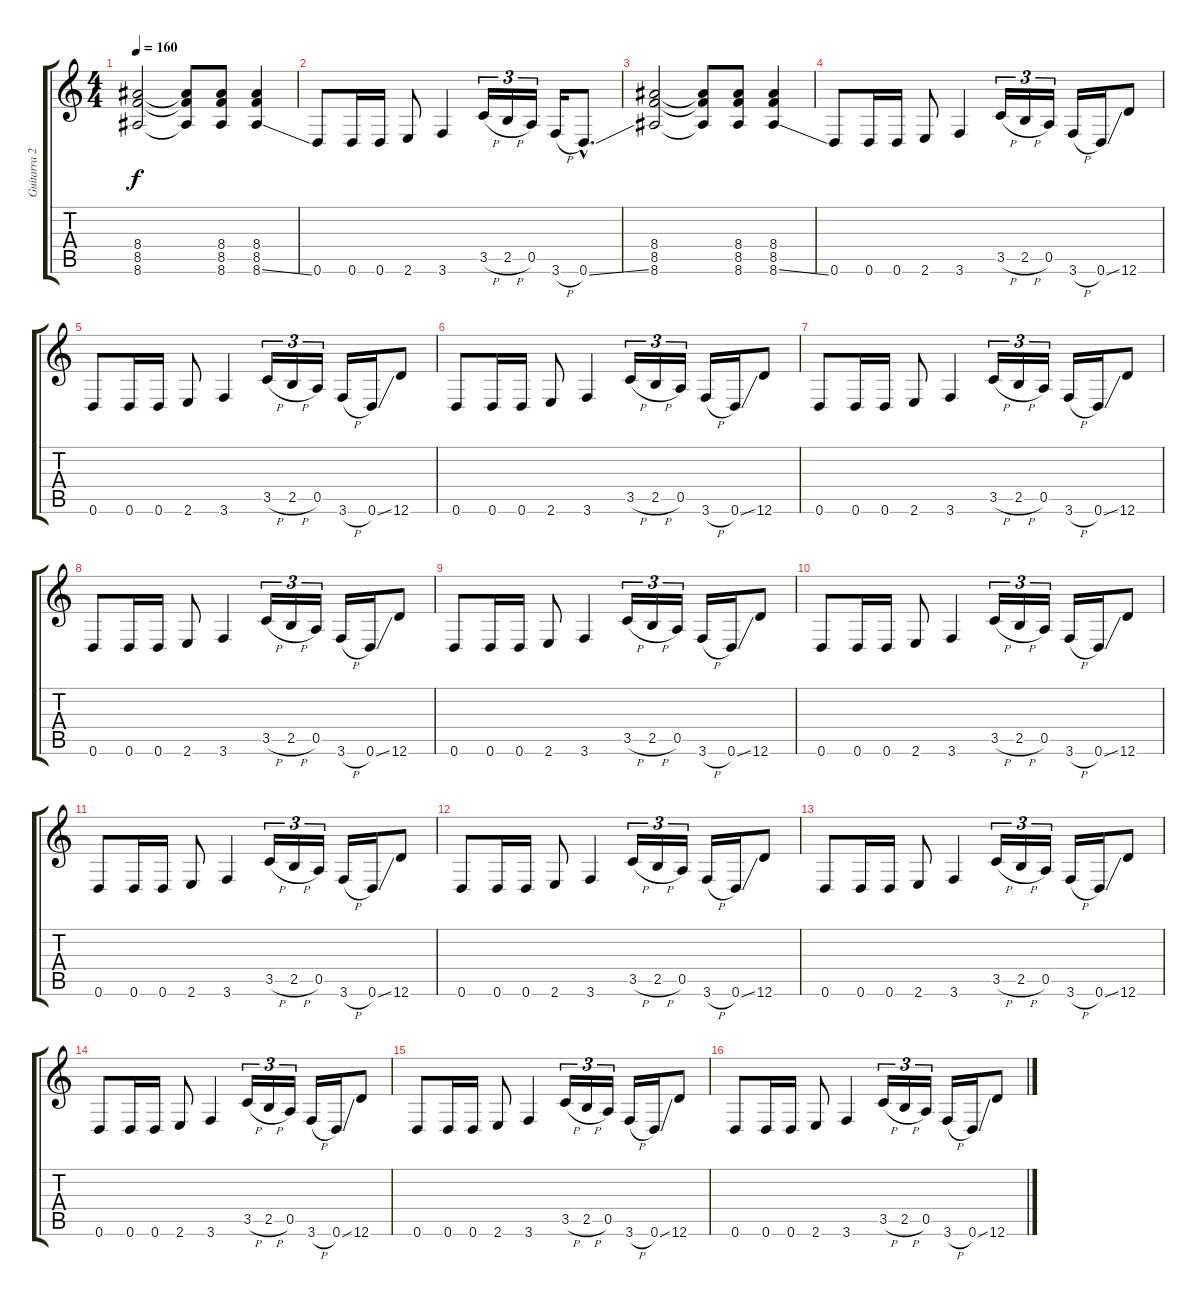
\track ("Guitarra 2" "Guitarra 2") {instrument overdrivenguitar}
\staff {score tabs}
\tuning (E4 B3 G3 D3 A2 D2) {hide}
\ts (4 4)
\tempo 160
\clef g2
\ks c
(8.4 8.5 8.6).2{dy f} (8.4{t} 8.5{t} 8.6{t}).8 (8.4 8.5 8.6).8 (8.4 8.5 8.6{ss}).4 |
0.6.8 0.6.16 0.6.16 2.6.8 3.6.4 3.5{h}.16{tu (3 2)} 2.5{h}.16{tu (3 2)} 0.5.16{tu (3 2)} 3.6{h}.16 0.6{ss hac}.8{d} |
(8.4 8.5 8.6).2 (8.4{t} 8.5{t} 8.6{t}).8 (8.4 8.5 8.6).8 (8.4 8.5 8.6{ss}).4 |
0.6.8 0.6.16 0.6.16 2.6.8 3.6.4 3.5{h}.16{tu (3 2)} 2.5{h}.16{tu (3 2)} 0.5.16{tu (3 2)} 3.6{h}.16 0.6{ss}.16 12.6.8 |
0.6.8 0.6.16 0.6.16 2.6.8 3.6.4 3.5{h}.16{tu (3 2)} 2.5{h}.16{tu (3 2)} 0.5.16{tu (3 2)} 3.6{h}.16 0.6{ss}.16 12.6.8 |
0.6.8 0.6.16 0.6.16 2.6.8 3.6.4 3.5{h}.16{tu (3 2)} 2.5{h}.16{tu (3 2)} 0.5.16{tu (3 2)} 3.6{h}.16 0.6{ss}.16 12.6.8 |
0.6.8 0.6.16 0.6.16 2.6.8 3.6.4 3.5{h}.16{tu (3 2)} 2.5{h}.16{tu (3 2)} 0.5.16{tu (3 2)} 3.6{h}.16 0.6{ss}.16 12.6.8 |
0.6.8 0.6.16 0.6.16 2.6.8 3.6.4 3.5{h}.16{tu (3 2)} 2.5{h}.16{tu (3 2)} 0.5.16{tu (3 2)} 3.6{h}.16 0.6{ss}.16 12.6.8 |
0.6.8 0.6.16 0.6.16 2.6.8 3.6.4 3.5{h}.16{tu (3 2)} 2.5{h}.16{tu (3 2)} 0.5.16{tu (3 2)} 3.6{h}.16 0.6{ss}.16 12.6.8 |
0.6.8 0.6.16 0.6.16 2.6.8 3.6.4 3.5{h}.16{tu (3 2)} 2.5{h}.16{tu (3 2)} 0.5.16{tu (3 2)} 3.6{h}.16 0.6{ss}.16 12.6.8 |
0.6.8 0.6.16 0.6.16 2.6.8 3.6.4 3.5{h}.16{tu (3 2)} 2.5{h}.16{tu (3 2)} 0.5.16{tu (3 2)} 3.6{h}.16 0.6{ss}.16 12.6.8 |
0.6.8 0.6.16 0.6.16 2.6.8 3.6.4 3.5{h}.16{tu (3 2)} 2.5{h}.16{tu (3 2)} 0.5.16{tu (3 2)} 3.6{h}.16 0.6{ss}.16 12.6.8 |
0.6.8 0.6.16 0.6.16 2.6.8 3.6.4 3.5{h}.16{tu (3 2)} 2.5{h}.16{tu (3 2)} 0.5.16{tu (3 2)} 3.6{h}.16 0.6{ss}.16 12.6.8 |
0.6.8 0.6.16 0.6.16 2.6.8 3.6.4 3.5{h}.16{tu (3 2)} 2.5{h}.16{tu (3 2)} 0.5.16{tu (3 2)} 3.6{h}.16 0.6{ss}.16 12.6.8 |
0.6.8 0.6.16 0.6.16 2.6.8 3.6.4 3.5{h}.16{tu (3 2)} 2.5{h}.16{tu (3 2)} 0.5.16{tu (3 2)} 3.6{h}.16 0.6{ss}.16 12.6.8 |
0.6.8 0.6.16 0.6.16 2.6.8 3.6.4 3.5{h}.16{tu (3 2)} 2.5{h}.16{tu (3 2)} 0.5.16{tu (3 2)} 3.6{h}.16 0.6{ss}.16 12.6.8
